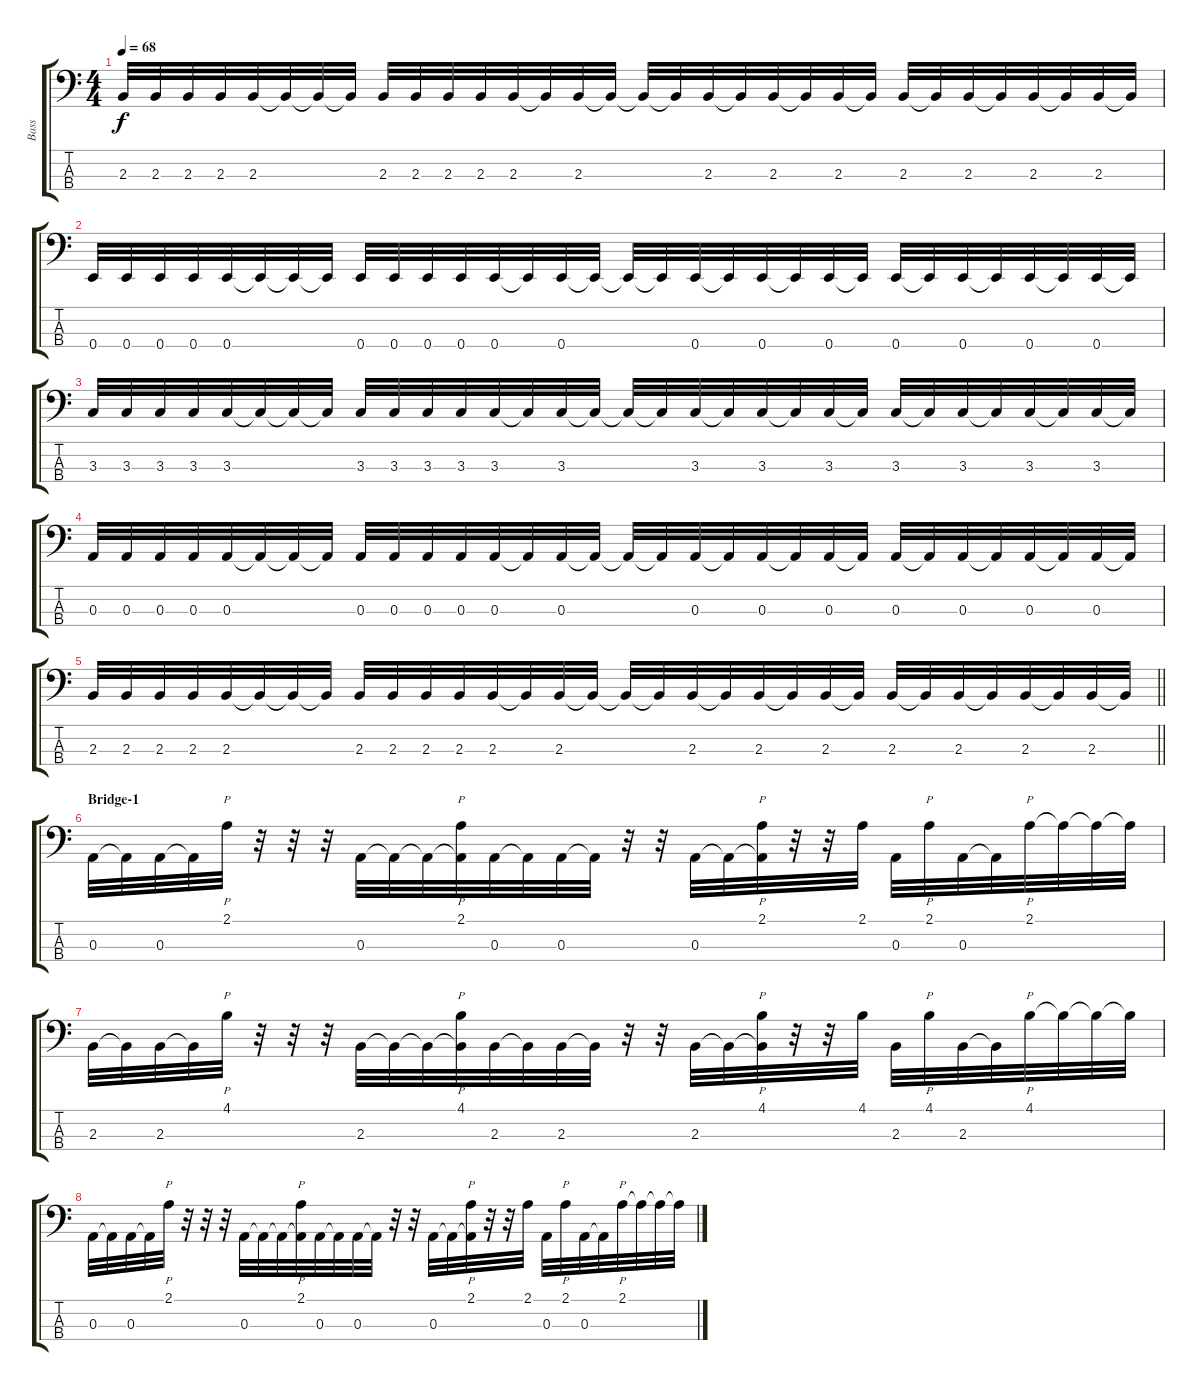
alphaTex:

\track ("Bass" "Bass") {instrument electricbassfinger}
\staff {score tabs}
\tuning (G2 D2 A1 E1) {hide}
\ts (4 4)
\tempo 68
\clef f4
\ks c
2.3.32{dy f} 2.3.32 2.3.32 2.3.32 2.3.32 2.3{t}.32 2.3{t}.32 2.3{t}.32 2.3.32 2.3.32 2.3.32 2.3.32 2.3.32 2.3{t}.32 2.3.32 2.3{t}.32 2.3{t}.32 2.3{t}.32 2.3.32 2.3{t}.32 2.3.32 2.3{t}.32 2.3.32 2.3{t}.32 2.3.32 2.3{t}.32 2.3.32 2.3{t}.32 2.3.32 2.3{t}.32 2.3.32 2.3{t}.32 |
0.4.32 0.4.32 0.4.32 0.4.32 0.4.32 0.4{t}.32 0.4{t}.32 0.4{t}.32 0.4.32 0.4.32 0.4.32 0.4.32 0.4.32 0.4{t}.32 0.4.32 0.4{t}.32 0.4{t}.32 0.4{t}.32 0.4.32 0.4{t}.32 0.4.32 0.4{t}.32 0.4.32 0.4{t}.32 0.4.32 0.4{t}.32 0.4.32 0.4{t}.32 0.4.32 0.4{t}.32 0.4.32 0.4{t}.32 |
3.3.32 3.3.32 3.3.32 3.3.32 3.3.32 3.3{t}.32 3.3{t}.32 3.3{t}.32 3.3.32 3.3.32 3.3.32 3.3.32 3.3.32 3.3{t}.32 3.3.32 3.3{t}.32 3.3{t}.32 3.3{t}.32 3.3.32 3.3{t}.32 3.3.32 3.3{t}.32 3.3.32 3.3{t}.32 3.3.32 3.3{t}.32 3.3.32 3.3{t}.32 3.3.32 3.3{t}.32 3.3.32 3.3{t}.32 |
0.3.32 0.3.32 0.3.32 0.3.32 0.3.32 0.3{t}.32 0.3{t}.32 0.3{t}.32 0.3.32 0.3.32 0.3.32 0.3.32 0.3.32 0.3{t}.32 0.3.32 0.3{t}.32 0.3{t}.32 0.3{t}.32 0.3.32 0.3{t}.32 0.3.32 0.3{t}.32 0.3.32 0.3{t}.32 0.3.32 0.3{t}.32 0.3.32 0.3{t}.32 0.3.32 0.3{t}.32 0.3.32 0.3{t}.32 |
\barLineRight lightlight
2.3.32 2.3.32 2.3.32 2.3.32 2.3.32 2.3{t}.32 2.3{t}.32 2.3{t}.32 2.3.32 2.3.32 2.3.32 2.3.32 2.3.32 2.3{t}.32 2.3.32 2.3{t}.32 2.3{t}.32 2.3{t}.32 2.3.32 2.3{t}.32 2.3.32 2.3{t}.32 2.3.32 2.3{t}.32 2.3.32 2.3{t}.32 2.3.32 2.3{t}.32 2.3.32 2.3{t}.32 2.3.32 2.3{t}.32 |
\section ("" "Bridge-1")
0.3.32 0.3{t}.32 0.3.32 0.3{t}.32 2.1.32{p} r.32 r.32 r.32 0.3.32 0.3{t}.32 0.3{t}.32 (2.1 0.3{t}).32{p} 0.3.32 0.3{t}.32 0.3.32 0.3{t}.32 r.32 r.32 0.3.32 0.3{t}.32 (2.1 0.3{t}).32{p} r.32 r.32 2.1.32 0.3.32 2.1.32{p} 0.3.32 0.3{t}.32 2.1.32{p} 2.1{t}.32 2.1{t}.32 2.1{t}.32 |
2.3.32 2.3{t}.32 2.3.32 2.3{t}.32 4.1.32{p} r.32 r.32 r.32 2.3.32 2.3{t}.32 2.3{t}.32 (4.1 2.3{t}).32{p} 2.3.32 2.3{t}.32 2.3.32 2.3{t}.32 r.32 r.32 2.3.32 2.3{t}.32 (4.1 2.3{t}).32{p} r.32 r.32 4.1.32 2.3.32 4.1.32{p} 2.3.32 2.3{t}.32 4.1.32{p} 4.1{t}.32 4.1{t}.32 4.1{t}.32 |
0.3.32 0.3{t}.32 0.3.32 0.3{t}.32 2.1.32{p} r.32 r.32 r.32 0.3.32 0.3{t}.32 0.3{t}.32 (2.1 0.3{t}).32{p} 0.3.32 0.3{t}.32 0.3.32 0.3{t}.32 r.32 r.32 0.3.32 0.3{t}.32 (2.1 0.3{t}).32{p} r.32 r.32 2.1.32 0.3.32 2.1.32{p} 0.3.32 0.3{t}.32 2.1.32{p} 2.1{t}.32 2.1{t}.32 2.1{t}.32
